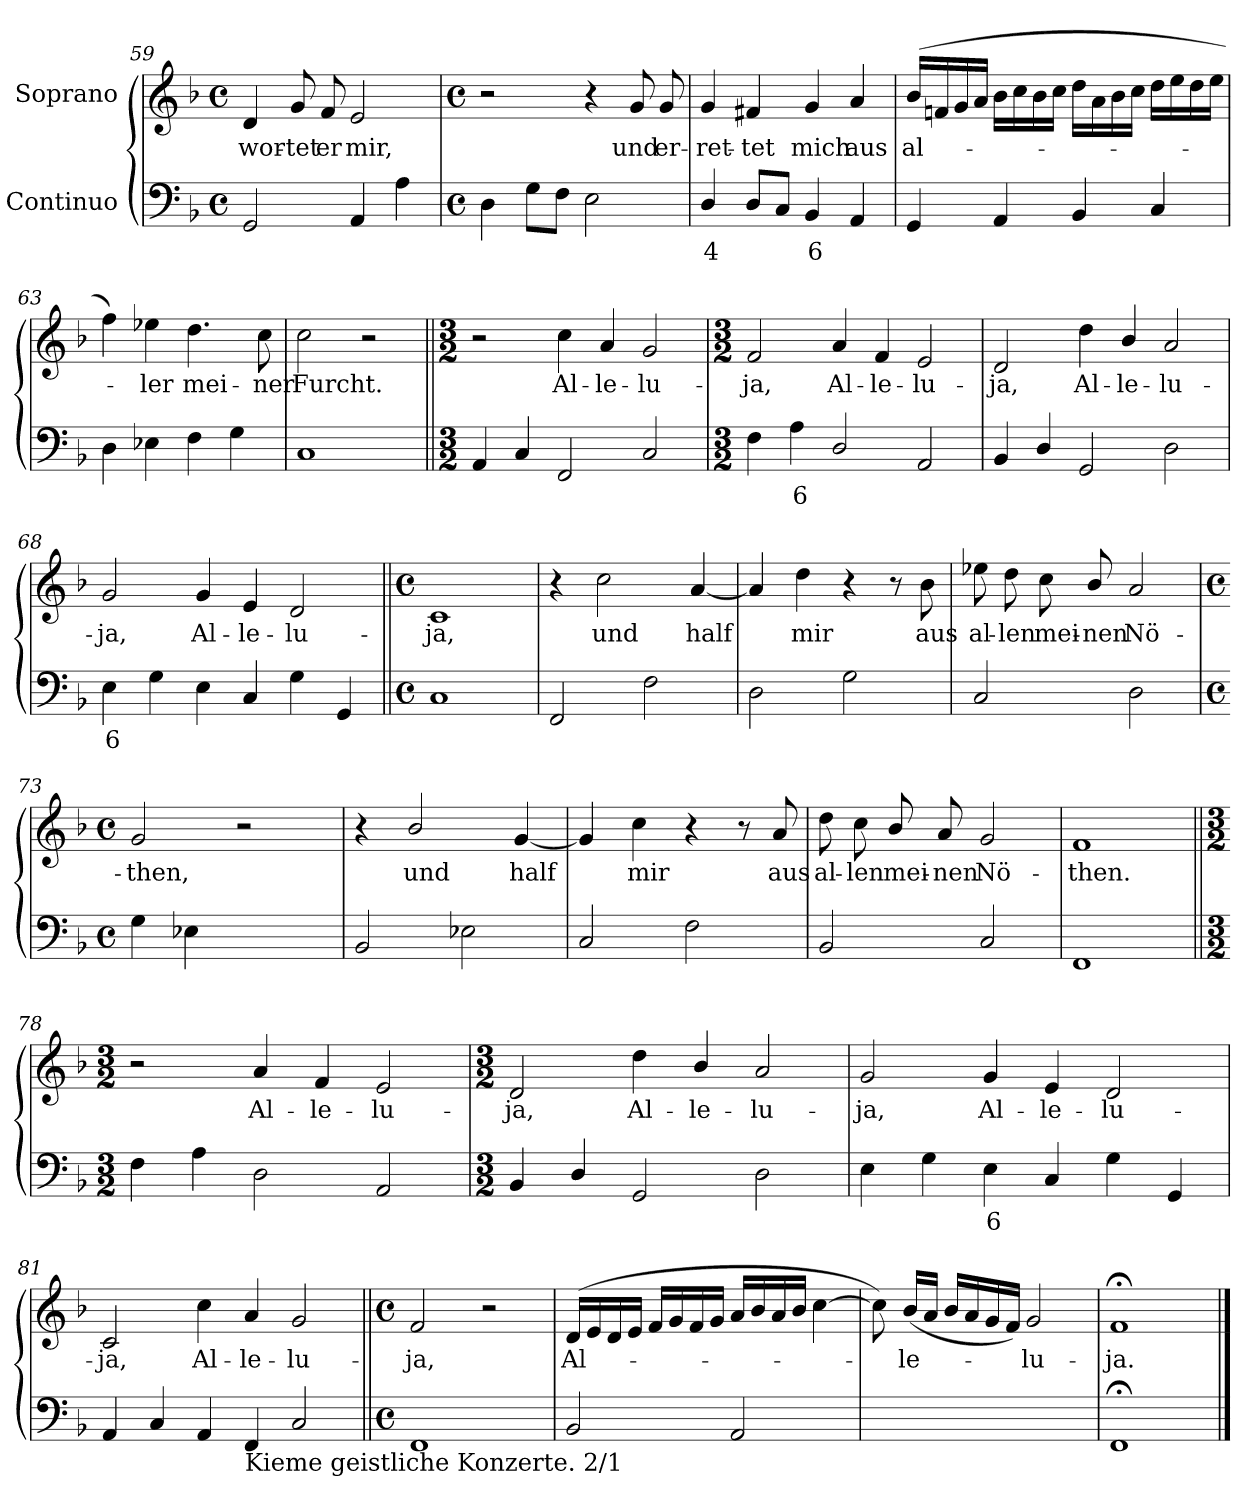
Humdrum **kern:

**kern	**text	**kern	**text
*part2	*part2	*part1	*part1
*staff2	*staff2	*staff1	*staff1
*I"Continuo	*	*I"Soprano	*
*clefF4	*	*clefG2	*
*k[b-]	*	*k[b-]	*
*F:	*	*F:	*
*M4/4	*	*M4/4	*
*met(c)	*	*met(c)	*
=59	=59	=59	=59
!	!	!	!LO:LY:b
2GG	.	4d	-wor-
!	!	!	!LO:LY:b
.	.	8g	-tet
!	!	!	!LO:LY:b
.	.	8f	er
!	!	!	!LO:LY:b
4AA	.	2e	mir,
4A	.	.	.
!!LO:LB:g=z
=60	=60	=60	=60
*M4/4	*	*M4/4	*
*met(c)	*	*met(c)	*
4D	.	2r	.
8GL	.	.	.
8FJ	.	.	.
2E	.	4r	.
!	!	!	!LO:LY:b
.	.	8g	und
!	!	!	!LO:LY:b
.	.	8g	er-
=61	=61	=61	=61
!	!LO:LY:b	!	!LO:LY:b
4D/	4	4g	-ret-
!	!	!	!LO:LY:b
8DL	.	4f#X	-tet
8CJ	.	.	.
!	!LO:LY:b	!	!LO:LY:b
4BB-	6	4g	mich
!	!	!	!LO:LY:b
4AA	.	4a	aus
=62	=62	=62	=62
!	!	!	!LO:LY:b
4GG	.	(>16b-LL	al-
.	.	16fn	.
.	.	16g	.
.	.	16aJJ	.
4AA	.	16b-LL	.
.	.	16cc	.
.	.	16b-	.
.	.	16ccJJ	.
4BB-	.	16ddLL	.
.	.	16a	.
.	.	16b-	.
.	.	16ccJJ	.
4C	.	16ddLL	.
.	.	16ee	.
.	.	16dd	.
.	.	16eeJJ	.
=63	=63	=63	=63
4D	.	4ff)	.
!	!	!	!LO:LY:b
4E-X	.	4ee-X	ler
!	!	!	!LO:LY:b
4F	.	4.dd	mei-
4G	.	.	.
!	!	!	!LO:LY:b
.	.	8cc	-ner
=64	=64	=64	=64
!	!	!	!LO:LY:b
1C	.	2cc	Furcht.
.	.	2r	.
=65||	=65||	=65||	=65||
*M3/2	*	*M3/2	*
4AA	.	2r	.
4C	.	.	.
!	!	!	!LO:LY:b
2FF	.	4cc	Al-
!	!	!	!LO:LY:b
.	.	4a	-le-
!	!	!	!LO:LY:b
2C	.	2g	-lu-
!!LO:LB:g=z
=66	=66	=66	=66
*M3/2	*	*M3/2	*
!	!	!	!LO:LY:b
4F	.	2f	-ja,
!	!LO:LY:b	!	!
4A	6	.	.
!	!	!	!LO:LY:b
2D/	.	4a	Al-
!	!	!	!LO:LY:b
.	.	4f	-le-
!	!	!	!LO:LY:b
2AA	.	2e	-lu-
=67	=67	=67	=67
!	!	!	!LO:LY:b
4BB-	.	2d	-ja,
4D/	.	.	.
!	!	!	!LO:LY:b
2GG	.	4dd	Al-
!	!	!	!LO:LY:b
.	.	4b-/	-le-
!	!	!	!LO:LY:b
2D	.	2a	-lu-
=68	=68	=68	=68
!	!LO:LY:b	!	!LO:LY:b
4E	6	2g	-ja,
4G	.	.	.
!	!	!	!LO:LY:b
4E	.	4g	Al-
!	!	!	!LO:LY:b
4C	.	4e	-le-
!	!	!	!LO:LY:b
4G	.	2d	-lu-
4GG	.	.	.
=69||	=69||	=69||	=69||
*M4/4	*	*M4/4	*
*met(c)	*	*met(c)	*
!	!	!	!LO:LY:b
1C	.	1c	-ja,
=70	=70	=70	=70
2FF	.	4r	.
!	!	!	!LO:LY:b
.	.	2cc	und
2F	.	.	.
!	!	!	!LO:LY:b
.	.	[4a	half
=71	=71	=71	=71
2D	.	4a]	.
!	!	!	!LO:LY:b
.	.	4dd	mir
2G	.	4r	.
.	.	8r	.
!	!	!	!LO:LY:b
.	.	8b-	aus
=72	=72	=72	=72
!	!	!	!LO:LY:b
2C	.	8ee-X	al-
!	!	!	!LO:LY:b
.	.	8dd	-len
!	!	!	!LO:LY:b
.	.	8cc	mei-
!	!	!	!LO:LY:b
.	.	8b-/	-nen
!	!	!	!LO:LY:b
2D	.	2a	Nö-
!!LO:LB:g=z
=73	=73	=73	=73
*M4/4	*	*M4/4	*
*met(c)	*	*met(c)	*
!	!	!	!LO:LY:b
4G	.	2g	-then,
4E-X	.	.	.
!	!LO:LY:b	!	!
[4Fyy	4	2r	.
!	!LO:LY:b	!	!
4Fyy]	3	.	.
=74	=74	=74	=74
2BB-	.	4r	.
!	!	!	!LO:LY:b
.	.	2b-/	und
2E-X	.	.	.
!	!	!	!LO:LY:b
.	.	[4g	half
=75	=75	=75	=75
2C	.	4g]	.
!	!	!	!LO:LY:b
.	.	4cc	mir
2F	.	4r	.
.	.	8r	.
!	!	!	!LO:LY:b
.	.	8a	aus
=76	=76	=76	=76
!	!	!	!LO:LY:b
2BB-	.	8dd	al-
!	!	!	!LO:LY:b
.	.	8cc	-len
!	!	!	!LO:LY:b
.	.	8b-/	mei-
!	!	!	!LO:LY:b
.	.	8a	-nen
!	!	!	!LO:LY:b
2C	.	2g	Nö-
=77	=77	=77	=77
!	!	!	!LO:LY:b
1FF	.	1f	-then.
=78||	=78||	=78||	=78||
*M3/2	*	*M3/2	*
4F	.	2r	.
4A	.	.	.
!	!	!	!LO:LY:b
2D	.	4a	Al-
!	!	!	!LO:LY:b
.	.	4f	-le-
!	!	!	!LO:LY:b
2AA	.	2e	-lu-
!!LO:LB:g=z
=79	=79	=79	=79
*M3/2	*	*M3/2	*
!	!	!	!LO:LY:b
4BB-	.	2d	-ja,
4D/	.	.	.
!	!	!	!LO:LY:b
2GG	.	4dd	Al-
!	!	!	!LO:LY:b
.	.	4b-/	-le-
!	!	!	!LO:LY:b
2D	.	2a	-lu-
=80	=80	=80	=80
!	!	!	!LO:LY:b
4E	.	2g	-ja,
4G	.	.	.
!	!LO:LY:b	!	!LO:LY:b
4E	6	4g	Al-
!	!	!	!LO:LY:b
4C	.	4e	-le-
!	!	!	!LO:LY:b
4G	.	2d	-lu-
4GG	.	.	.
=81	=81	=81	=81
!	!	!	!LO:LY:b
4AA	.	2c	-ja,
4C	.	.	.
!	!	!	!LO:LY:b
4AA	.	4cc	Al-
!LO:TX:b:t=Kieme geistliche Konzerte. 2/1	!	!	!
!	!	!	!LO:LY:b
4FF	.	4a	-le-
!	!	!	!LO:LY:b
2C	.	2g	-lu-
=82||	=82||	=82||	=82||
*M4/4	*	*M4/4	*
*met(c)	*	*met(c)	*
!	!	!	!LO:LY:b
1FF	.	2f	-ja,
.	.	2r	.
=83	=83	=83	=83
!	!	!	!LO:LY:b
2BB-	.	(<16dLL	Al-
.	.	16e	.
.	.	16d	.
.	.	16eJJ	.
.	.	16fLL	.
.	.	16g	.
.	.	16f	.
.	.	16gJJ	.
2AA	.	16aLL	.
.	.	16b-	.
.	.	16a	.
.	.	16b-JJ	.
.	.	[4cc	.
=84	=84	=84	=84
!	!LO:LY:b	!	!
[2Cyy	4	8cc])	.
!	!	!	!LO:LY:b
.	.	(<16b-LL	le-
.	.	16aJJ	.
.	.	16b-LL	.
.	.	16a	.
.	.	16g	.
.	.	16fJJ)	.
!	!LO:LY:b	!	!LO:LY:b
2Cyy]	3	2g	lu-
=85	=85	=85	=85
!	!	!	!LO:LY:b
1FF;<	.	1f;<	-ja.
==	==	==	==
*-	*-	*-	*-
